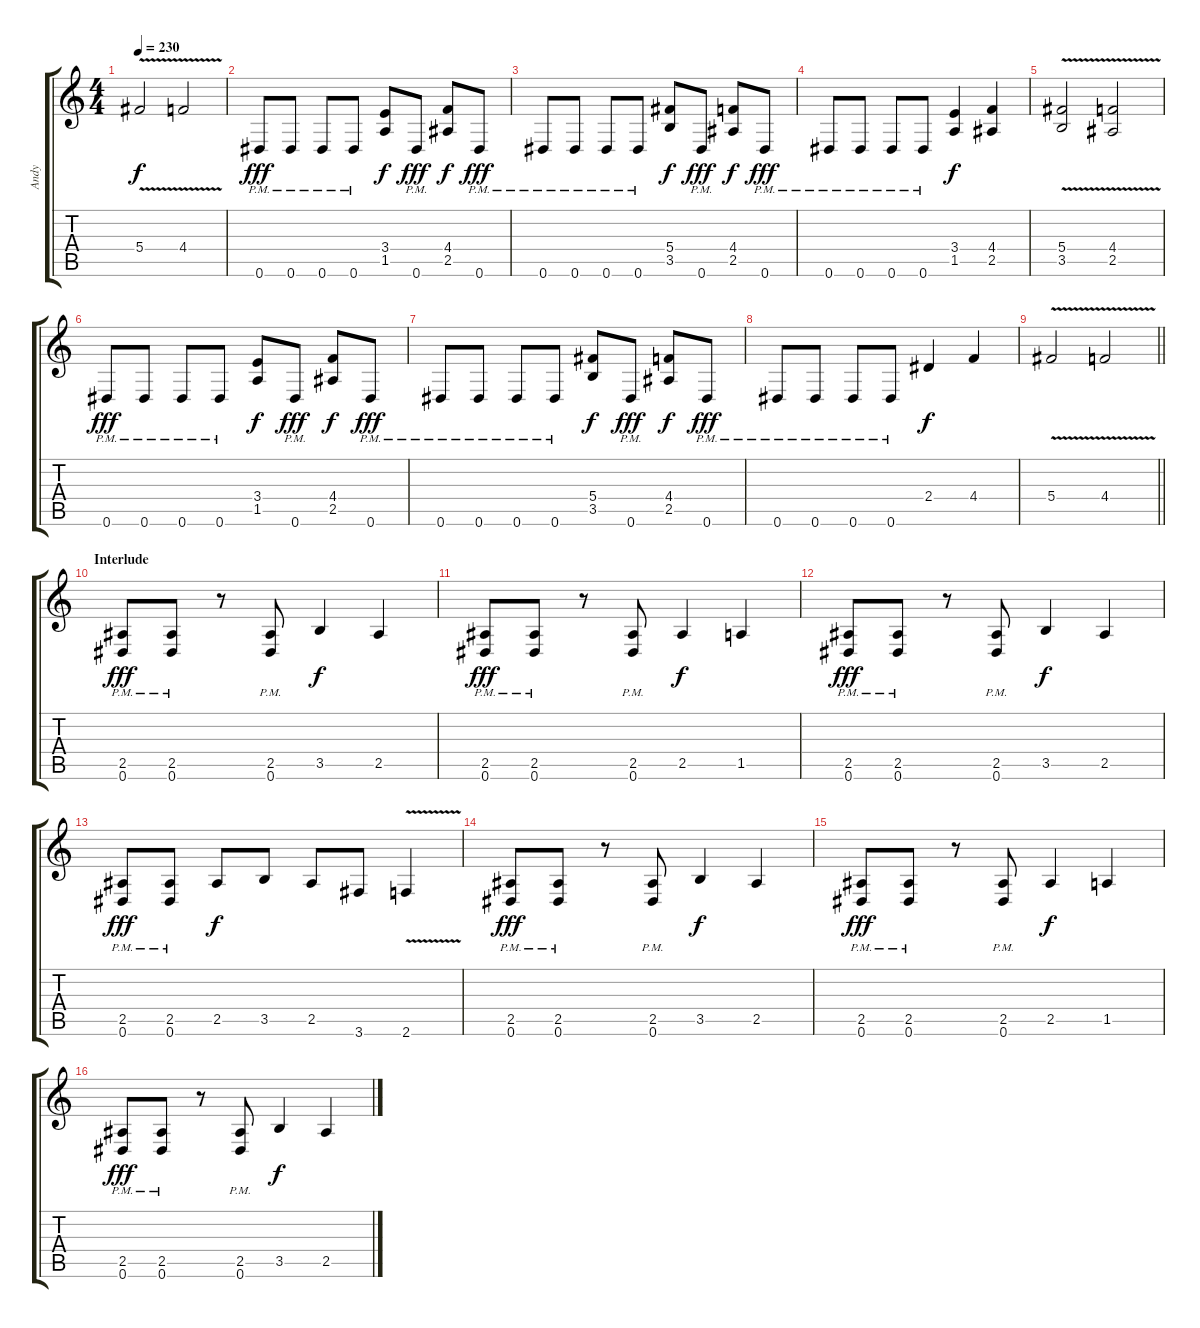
\track ("Andy" "Andy") {instrument distortionguitar}
\staff {score tabs}
\tuning (Eb4 Bb3 Gb3 Db3 Ab2 Eb2) {hide}
\ts (4 4)
\tempo 230
\clef g2
\ks c
5.4{v}.2{dy f} 4.4{v}.2 |
0.6{pm}.8{dy fff} 0.6{pm}.8 0.6{pm}.8 0.6{pm}.8 (3.4 1.5).8{dy f} 0.6{pm}.8{dy fff} (4.4 2.5).8{dy f} 0.6{pm}.8{dy fff} |
0.6{pm}.8 0.6{pm}.8 0.6{pm}.8 0.6{pm}.8 (5.4 3.5).8{dy f} 0.6{pm}.8{dy fff} (4.4 2.5).8{dy f} 0.6{pm}.8{dy fff} |
0.6{pm}.8 0.6{pm}.8 0.6{pm}.8 0.6{pm}.8 (3.4 1.5).4{dy f} (4.4 2.5).4 |
(5.4{v} 3.5{v}).2 (4.4{v} 2.5{v}).2 |
0.6{pm}.8{dy fff} 0.6{pm}.8 0.6{pm}.8 0.6{pm}.8 (3.4 1.5).8{dy f} 0.6{pm}.8{dy fff} (4.4 2.5).8{dy f} 0.6{pm}.8{dy fff} |
0.6{pm}.8 0.6{pm}.8 0.6{pm}.8 0.6{pm}.8 (5.4 3.5).8{dy f} 0.6{pm}.8{dy fff} (4.4 2.5).8{dy f} 0.6{pm}.8{dy fff} |
0.6{pm}.8 0.6{pm}.8 0.6{pm}.8 0.6{pm}.8 2.4.4{dy f} 4.4.4 |
\barLineRight lightlight
5.4{v}.2 4.4{v}.2 |
\section ("" "Interlude")
(2.5{pm} 0.6{pm}).8{dy fff} (2.5{pm} 0.6{pm}).8 r.8 (2.5{pm} 0.6{pm}).8 3.5.4{dy f} 2.5.4 |
(2.5{pm} 0.6{pm}).8{dy fff} (2.5{pm} 0.6{pm}).8 r.8 (2.5{pm} 0.6{pm}).8 2.5.4{dy f} 1.5.4 |
(2.5{pm} 0.6{pm}).8{dy fff} (2.5{pm} 0.6{pm}).8 r.8 (2.5{pm} 0.6{pm}).8 3.5.4{dy f} 2.5.4 |
(2.5{pm} 0.6{pm}).8{dy fff} (2.5{pm} 0.6{pm}).8 2.5.8{dy f} 3.5.8 2.5.8 3.6.8 2.6{v}.4 |
(2.5{pm} 0.6{pm}).8{dy fff} (2.5{pm} 0.6{pm}).8 r.8 (2.5{pm} 0.6{pm}).8 3.5.4{dy f} 2.5.4 |
(2.5{pm} 0.6{pm}).8{dy fff} (2.5{pm} 0.6{pm}).8 r.8 (2.5{pm} 0.6{pm}).8 2.5.4{dy f} 1.5.4 |
(2.5{pm} 0.6{pm}).8{dy fff} (2.5{pm} 0.6{pm}).8 r.8 (2.5{pm} 0.6{pm}).8 3.5.4{dy f} 2.5.4
